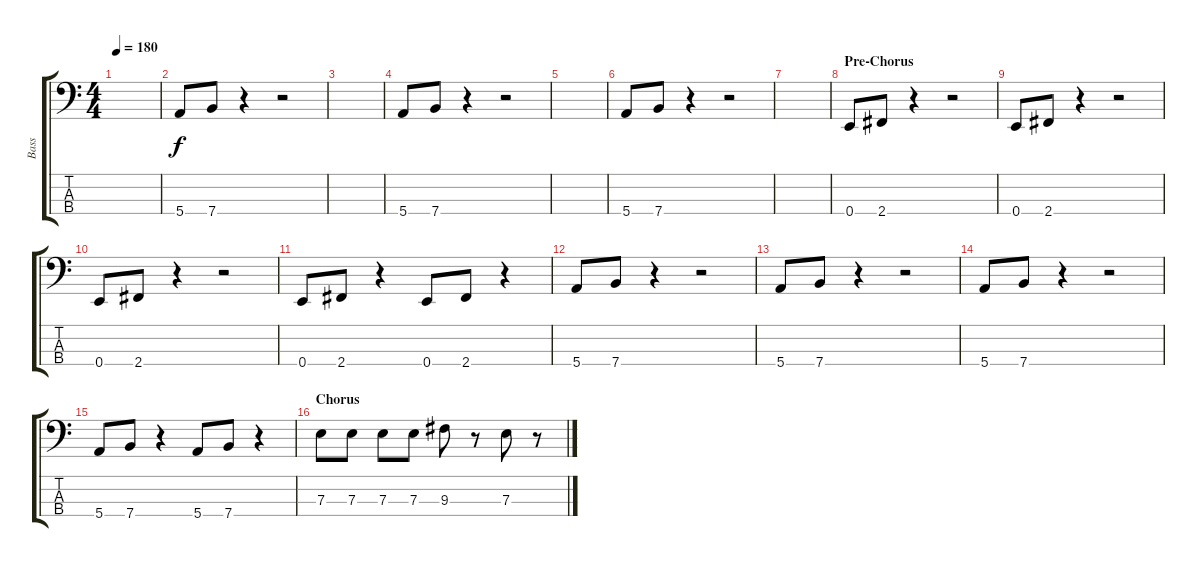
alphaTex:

\track ("Bass" "Bass") {instrument electricbasspick}
\staff {score tabs}
\tuning (G2 D2 A1 E1) {hide}
\ts (4 4)
\tempo 180
\clef f4
\ks c
|
5.4.8 7.4.8 r.4 r.2 |
|
5.4.8 7.4.8 r.4 r.2 |
|
5.4.8 7.4.8 r.4 r.2 |
|
\section ("" "Pre-Chorus")
0.4.8 2.4.8 r.4 r.2 |
0.4.8 2.4.8 r.4 r.2 |
0.4.8 2.4.8 r.4 r.2 |
0.4.8 2.4.8 r.4 0.4.8 2.4.8 r.4 |
5.4.8 7.4.8 r.4 r.2 |
5.4.8 7.4.8 r.4 r.2 |
5.4.8 7.4.8 r.4 r.2 |
5.4.8 7.4.8 r.4 5.4.8 7.4.8 r.4 |
\section ("" "Chorus")
7.3.8 7.3.8 7.3.8 7.3.8 9.3.8 r.8 7.3.8 r.8
